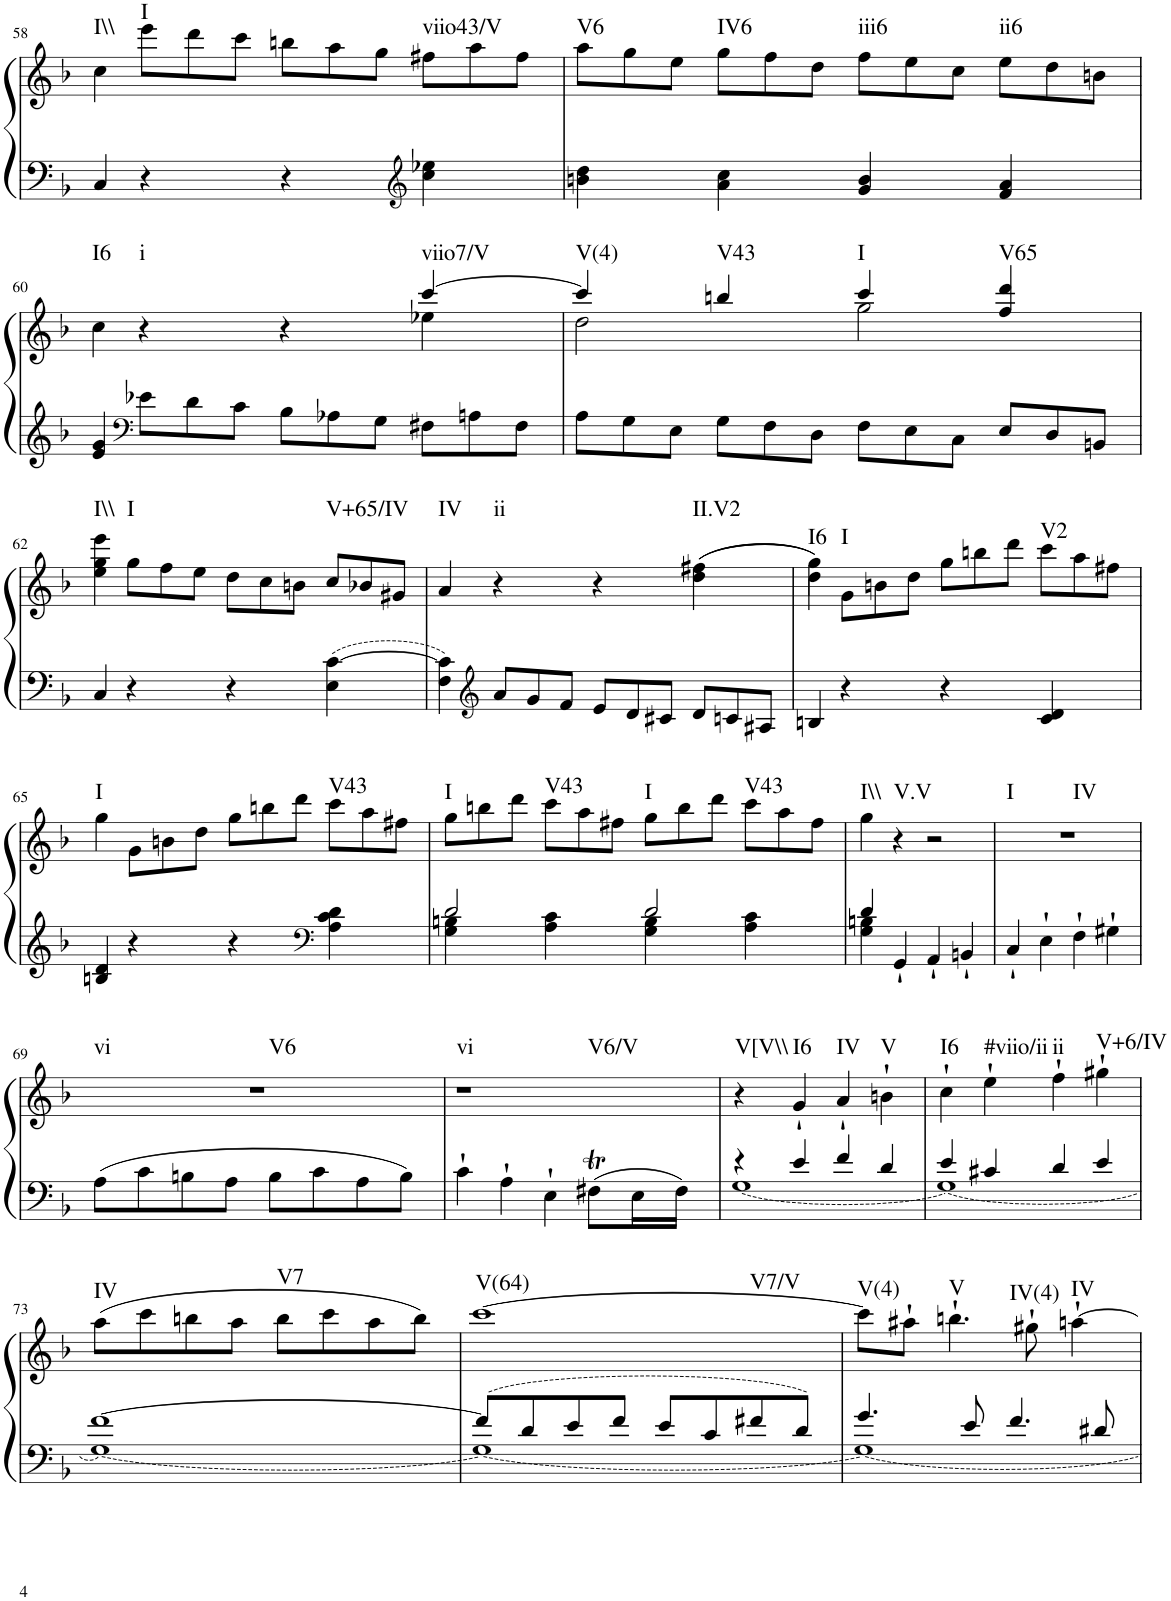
**kern	**kern	**harte
*part1	*part1	*part1
*staff2	*staff1	*
*I"unbenannt2	*	*
!!LO:PB:g=z
*clefF4	*clefG2	*
*k[b-]	*k[b-]	*
*M2/2	*M2/2	*
=58	=58	=58
!	!	!LO:H:kt=I\\
4C/	4cc\	N
*	*Xtuplet	*
!	!	!LO:H:kt=I
4r	12eee\L	N
.	12ddd\	.
.	12ccc\J	.
4r	12bbn\L	.
.	12aa\	.
.	12gg\J	.
*clefG2	*	*
!	!	!LO:H:kt=viio43/V
4cc\ 4ee-X\	12ff#X\L	N
.	12aa\	.
.	12ff#\J	.
=59	=59	=59
!	!	!LO:H:kt=V6
4bn\ 4dd\	12aa\L	N
.	12gg\	.
.	12ee\J	.
!	!	!LO:H:kt=IV6
4a\ 4cc\	12gg\L	N
.	12ff\	.
.	12dd\J	.
!	!	!LO:H:kt=iii6
4g/ 4b/	12ff\L	N
.	12ee\	.
.	12cc\J	.
!	!	!LO:H:kt=ii6
4f/ 4a/	12ee\L	N
.	12dd\	.
.	12bn\J	.
!!LO:LB:g=z
=60	=60	=60
*	*^	*
!	!	!	!LO:H:kt=I6
4e/ 4g/	4cc\	2.ryy	N
*clefF4	*	*	*
*Xtuplet	*	*	*
!	!	!	!LO:H:kt=i
12e-X\L	4r	.	N
12d\	.	.	.
12c\J	.	.	.
12B-\L	4r	.	.
12A-X\	.	.	.
12G\J	.	.	.
!	!	!	!LO:H:kt=viio7/V
12F#X\L	[4ccc/	4ee-X\	N
12An\	.	.	.
12F#\J	.	.	.
=61	=61	=61	=61
!	!	!	!LO:H:kt=V(4)
12A\L	4ccc/]	2dd\	N
12G\	.	.	.
12E\J	.	.	.
!	!	!	!LO:H:kt=V43
12G\L	4bbn/	.	N
12F\	.	.	.
12D\J	.	.	.
!	!	!	!LO:H:kt=I
12F\L	4ccc/	2gg\	N
12E\	.	.	.
12C\J	.	.	.
!	!	!	!LO:H:kt=V65
12E/L	4ff/ 4ddd/	.	N
12D/	.	.	.
12BBn/J	.	.	.
*	*v	*v	*
!!LO:LB:g=z
=62	=62	=62
!	!	!LO:H:kt=I\\
4C/	4ee\ 4gg\ 4eee\	N
!	!	!LO:H:kt=I
4r	12gg\L	N
.	12ff\	.
.	12ee\J	.
4r	12dd\L	.
.	12cc\	.
.	12bn\J	.
!	!	!LO:H:kt=V+65/IV
4E\ [4c\	12cc/L	N
.	12b-X/	.
.	12g#X/J	.
=63	=63	=63
!	!	!LO:H:kt=IV
4F\ 4c\]	4a/	N
*clefG2	*	*
!	!	!LO:H:kt=ii
12a/L	4r	N
12g/	.	.
12f/J	.	.
12e/L	4r	.
12d/	.	.
12c#X/J	.	.
!	!	!LO:H:kt=II.V2
12d/L	((4dd\ 4ff#X\	N
12cn/	.	.
12A#X/J	.	.
=64	=64	=64
*	*^	*
!	!	!	!LO:H:kt=I6
4Bn/	4gg\))	4dd\	N
!	!	!	!LO:H:kt=I
4r	12g\L	2.ryy	N
.	12bn\	.	.
.	12dd\J	.	.
4r	12gg\L	.	.
.	12bbn\	.	.
.	12ddd\J	.	.
!	!	!	!LO:H:kt=V2
4c/ 4d/	12ccc\L	.	N
.	12aa\	.	.
.	12ff#X\J	.	.
*	*v	*v	*
!!LO:LB:g=z
=65	=65	=65
!	!	!LO:H:kt=I
4Bn/ 4d/	4gg\	N
4r	12g\L	.
.	12bn\	.
.	12dd\J	.
4r	12gg\L	.
.	12bbn\	.
.	12ddd\J	.
*clefF4	*	*
!	!	!LO:H:kt=V43
4A\ 4c\ 4d\	12ccc\L	N
.	12aa\	.
.	12ff#X\J	.
=66	=66	=66
*^	*	*
!	!	!	!LO:H:kt=I
2d/	4G\ 4Bn\	12gg\L	N
.	.	12bbn\	.
.	.	12ddd\J	.
!	!	!	!LO:H:kt=V43
.	4A\ 4c\	12ccc\L	N
.	.	12aa\	.
.	.	12ff#X\J	.
!	!	!	!LO:H:kt=I
2d/	4G\ 4B\	12gg\L	N
.	.	12bb\	.
.	.	12ddd\J	.
!	!	!	!LO:H:kt=V43
.	4A\ 4c\	12ccc\L	N
.	.	12aa\	.
.	.	12ff#\J	.
=67	=67	=67	=67
!	!	!	!LO:H:kt=I\\
4d/	4G\ 4Bn\	4gg\	N
!	!	!	!LO:H:kt=V.V
4GG`/	2.ryy	4r	N
4AA`/	.	2r	.
4BBn`/	.	.	.
*v	*v	*	*
=68	=68	=68
!	!	!LO:H:n=1:kt=I
!	!	!LO:H:n=2:kt=IV
4C`/	1r	N N
4E`\	.	.
4F`\	.	.
4G#X`\	.	.
!!LO:LB:g=z
=69	=69	=69
!	!	!LO:H:n=1:kt=vi
!	!	!LO:H:n=2:kt=V6
8A\L	1r	N N
8c\	.	.
8Bn\	.	.
8A\J	.	.
8B\L	.	.
8c\	.	.
8A\	.	.
8B\J	.	.
=70	=70	=70
!	!	!LO:H:n=1:kt=vi
!	!	!LO:H:n=2:kt=V6/V
4c`\	1r	N N
4A`\	.	.
4E`\	.	.
8F#Xt\L	.	.
16E\L	.	.
16F#\JJ	.	.
=71	=71	=71
*^	*	*
!	!LO:T:dash	!	!LO:H:kt=V[V\\
4r	[1G	4r	N
!	!	!	!LO:H:kt=I6
4e/	.	4g`/	N
!	!	!	!LO:H:kt=IV
4f/	.	4a`/	N
!	!	!	!LO:H:kt=V
4d/	.	4bn`\	N
=72	=72	=72	=72
!	!	!	!LO:H:kt=I6
4e/	1G_	4cc`\	N
!	!	!	!LO:H:kt=#viio/ii
4c#X/	.	4ee`\	N
!	!	!	!LO:H:kt=ii
4d/	.	4ff`\	N
!	!	!	!LO:H:kt=V+6/IV
4e/	.	4gg#X`\	N
!!LO:LB:g=z
=73	=73	=73	=73
!	!	!	!LO:H:kt=IV
[1f	1G_	(8aa\L	N
.	.	8ccc\	.
.	.	8bbn\	.
.	.	8aa\J	.
!	!	!	!LO:H:kt=V7
.	.	8bb\L	N
.	.	8ccc\	.
.	.	8aa\	.
.	.	8bb\J)	.
=74	=74	=74	=74
!	!	!	!LO:H:n=1:kt=V(64)
!	!	!	!LO:H:n=2:kt=V7/V
8f/L]	1G_	[1ccc	N N
8d/	.	.	.
8e/	.	.	.
8f/J	.	.	.
8e/L	.	.	.
8c/	.	.	.
8f#X/	.	.	.
8d/J	.	.	.
=75	=75	=75	=75
!	!	!	!LO:H:kt=V(4)
4.g/	1G_	8ccc\L]	N
.	.	8aa#X`\J	.
!	!	!	!LO:H:n=1:kt=V
!	!	!	!LO:H:n=2:kt=IV(4)
.	.	4.bbn`\	N N
8e/	.	.	.
4.f/	.	.	.
.	.	8gg#X`\	.
!	!	!	!LO:H:kt=IV
.	.	[4aan`\	N
8d#X/	.	.	.
*v	*v	*	*
=	=	=
*-	*-	*-
